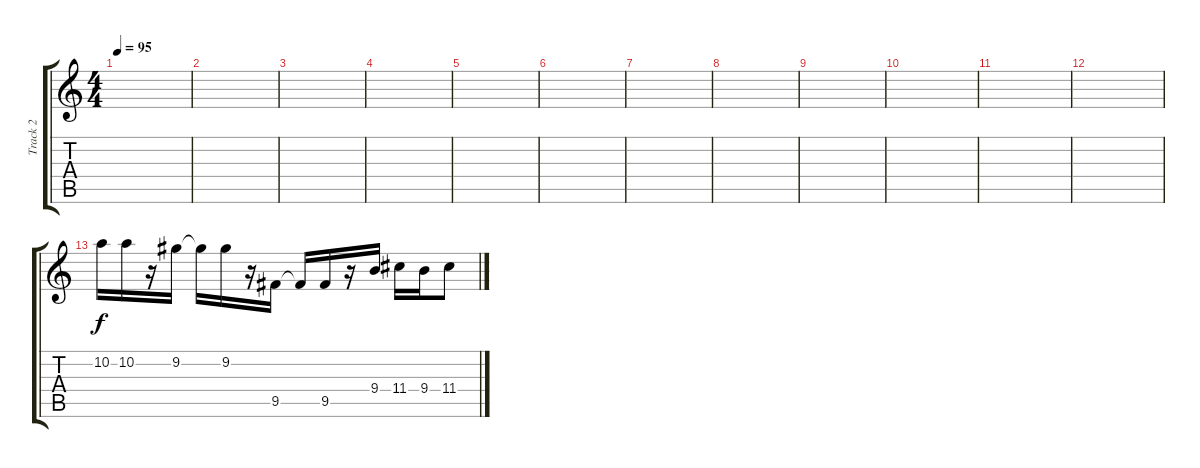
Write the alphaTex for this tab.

\track ("Track 2" "Track 2") {instrument distortionguitar}
\staff {score tabs}
\tuning (E4 B3 G3 D3 A2 E2) {hide}
\ts (4 4)
\tempo 95
\clef g2
\ks c
|
|
|
|
|
|
|
|
|
|
|
|
10.2.16 10.2.16 r.16 9.2.16 9.2{t}.16 9.2.16 r.16 9.5.16 9.5{t}.16 9.5.16 r.16 9.4.16 11.4.16 9.4.16 11.4.8
